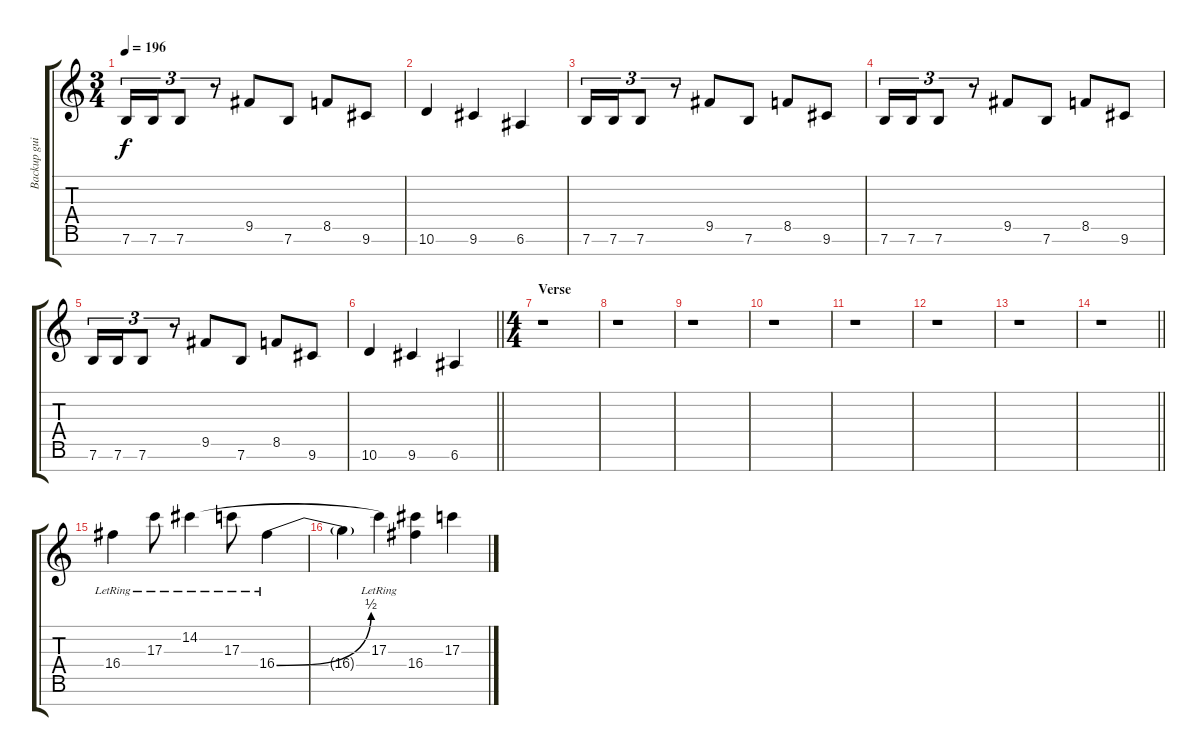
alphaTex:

\track ("Backup guitars" "Backup gui") {instrument distortionguitar}
\staff {score tabs}
\tuning (E4 B3 G3 D3 A2 E2 B1) {hide}
\ts (3 4)
\tempo 196
\clef g2
\ks c
7.6.16{tu (3 2) dy f} 7.6.16{tu (3 2)} 7.6.8{tu (3 2)} r.8{tu (3 2)} 9.5.8 7.6.8 8.5.8 9.6.8 |
10.6.4 9.6.4 6.6.4 |
7.6.16{tu (3 2)} 7.6.16{tu (3 2)} 7.6.8{tu (3 2)} r.8{tu (3 2)} 9.5.8 7.6.8 8.5.8 9.6.8 |
7.6.16{tu (3 2)} 7.6.16{tu (3 2)} 7.6.8{tu (3 2)} r.8{tu (3 2)} 9.5.8 7.6.8 8.5.8 9.6.8 |
7.6.16{tu (3 2)} 7.6.16{tu (3 2)} 7.6.8{tu (3 2)} r.8{tu (3 2)} 9.5.8 7.6.8 8.5.8 9.6.8 |
\barLineRight lightlight
10.6.4 9.6.4 6.6.4 |
\ts (4 4)
\section ("" "Verse")
r.1 |
r.1 |
r.1 |
r.1 |
r.1 |
r.1 |
r.1 |
\barLineRight lightlight
r.1 |
16.4{lr}.4{volume 8} 17.3{lr}.8 14.2{lr}.4 17.3{lr}.8 16.4{be (bend 0 0 60 2) lr}.4 |
16.4{t}.4 17.3{lr}.4 (14.2{t} 16.4).4 17.3.4
